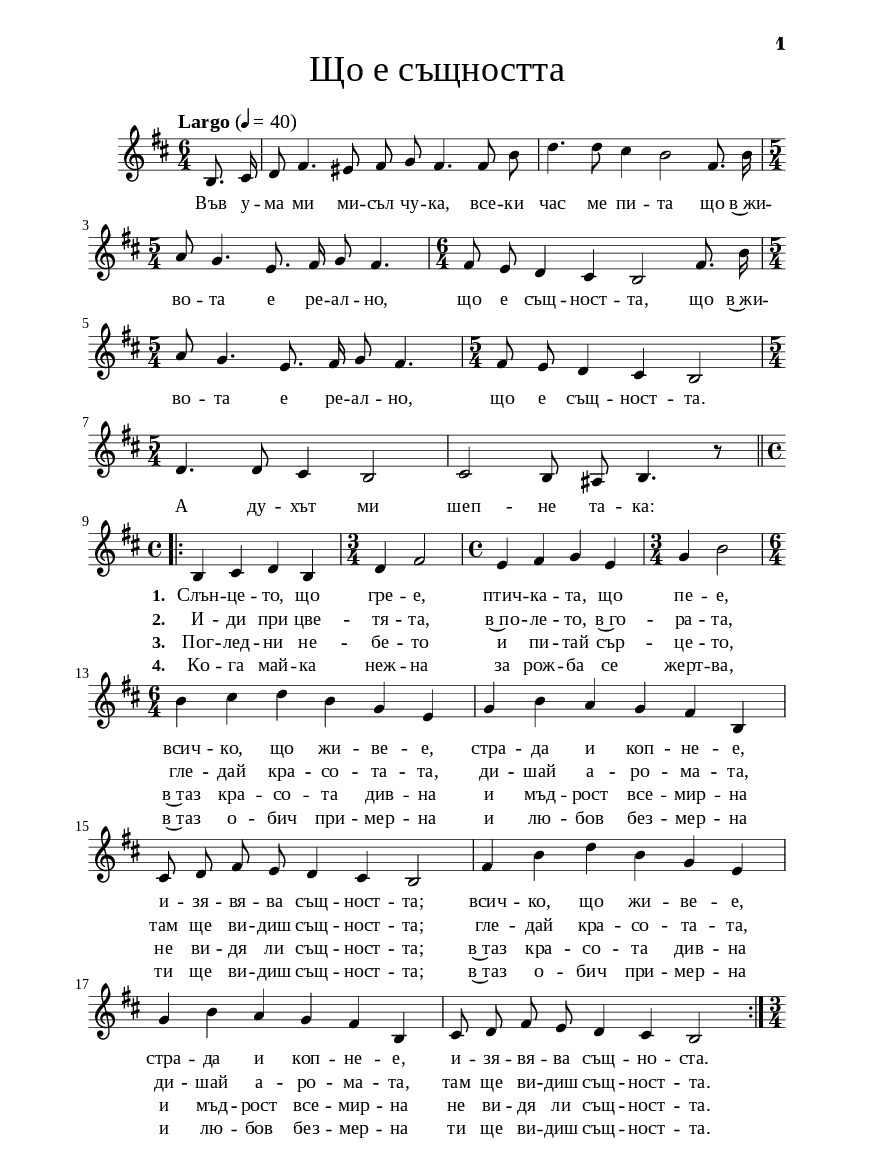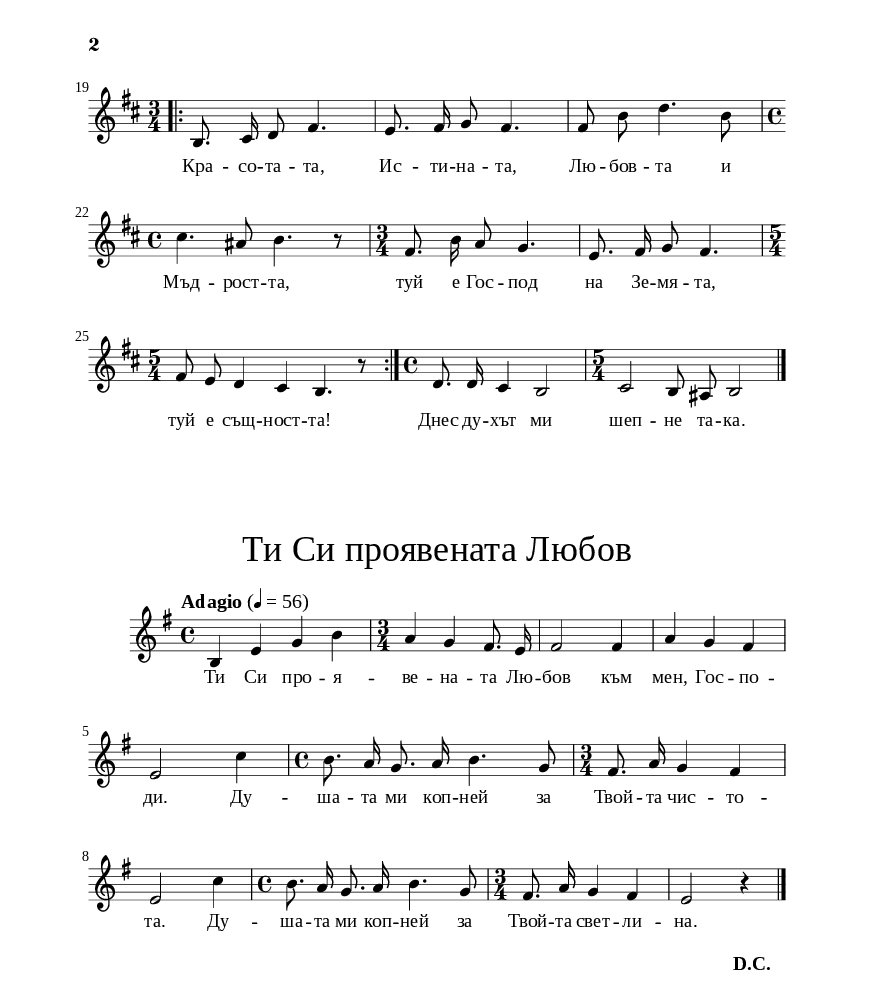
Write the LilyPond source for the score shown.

\version "2.24.4"

% include paper part and global functions
\include "include/globals.ily"

\bookpart {
  \label #'ref068
  \tocItem \markup "Що е същността"
\paper {
  print-all-headers = ##t
  print-page-number = ##t
  print-first-page-number = ##t


  % put page numbers on the top and change the font style.
  oddHeaderMarkup = \markup
  \fill-line {
    ""
    \unless \on-first-page-of-part \fromproperty #'header:instrument
    \if \should-print-page-number \abs-fontsize #7 { \number \fromproperty #'page:page-number-string }
  }
  %% evenHeaderMarkup would inherit the value of
  %% oddHeaderMarkup if it were not defined here
  evenHeaderMarkup = \markup
  \fill-line {
    \if \should-print-page-number \abs-fontsize #7 { \number \fromproperty #'page:page-number-string }
    \unless \on-first-page-of-part \fromproperty #'header:instrument
    ""
  }

  oddFooterMarkup = \markup ""

  evenFooterMarkup = ""
  left-margin = 1.5\cm
  right-margin = 1.5\cm
  top-margin = 1\cm
  bottom-margin = 1.2\cm
  ragged-bottom = ##t % do not spread the staves to fill the whole vertical space
  top-markup-spacing.basic-distance = 0\mm % margin between page number and system for the first page
  top-system-spacing.basic-distance = 10\mm % margin between page number and system for the other pages

  % change distance between staves
  system-system-spacing =
  #'((basic-distance . 16)
     (minimum-distance . 6)
     (padding . 3)
     (stretchability . 12))
}

\header {
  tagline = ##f
}

  \score {
  \layout {
  indent = 0.5\cm % remove first line indentation
  ragged-last = ##f % do spread last line to fill the whole space
  \override Staff.BarLine.thick-thickness = #4 %make the end and repeat bars thiner
  \override Score.VoltaBracket.font-size = #-1.7 % make the repeat number fontsize smaller
  
  \context {
    \Score
    \override MetronomeMark.font-size = #1.4 % increase the tempo fontsize
    \override TupletNumber.font-size = #0.4 % increase the triol number
  } % context

  \context {
    % change staff size
    \Staff
    \override StaffSymbol.thickness = #0.5
    \override BarLine.hair-thickness = #1
  }
    \context {
    % adjust space between staff and lyrics and between the two lyric lines l
    \Lyrics
    \override LyricHyphen.minimum-length = #0.5 %force a hyphen
    \override LyricHyphen.minimum-distance = #1 %force a hyphen
    %\override StanzaNumber.font-series = #'normal % make stanza number font normal
        \override VerticalAxisGroup.nonstaff-relatedstaff-spacing = #'(
                                                                    (basic-distance . 4.5)
                                                                    (padding . 1.5)
                                                                    )
    \override VerticalAxisGroup.nonstaff-nonstaff-spacing = #'((minimum-distance . 3))
    includeGraceNotes = ##t
  }
}

    \new Voice \absolute {
      \clef treble
      \key b \minor
      \time 6/4
      \tempoFunc "Largo" 4 "40"
      \partial 4
      \autoBeamOff

      b8. cis'16| d'8 fis'4. eis'8 fis'8 g'8 fis'4. fis'8 b'8| d''4. d''8 cis''4 b'2 fis'8. b'16 | \break

      \time 5/4  a'8 g'4. e'8. fis'16 g'8 fis'4. | \time 6/4 fis'8 e'8 d'4 cis'4 b2 fis'8. b'16 \time 5/4 | \break

      \time 5/4  a'8 g'4. e'8. fis'16 g'8 fis'4. | \time 5/4 fis'8 e'8 d'4 cis'4 b2 | \break

      \time 5/4 d'4. d'8 cis'4 b2 | cis'2 b8 ais8 b4. r8 | \break

      \bar ".|:-||"

      \time 4/4 b4 cis'4 d'4 b4 | \time 3/4 d'4 fis'2 | \time 4/4 e'4 fis' g' e' | \time 3/4 g'4 b'2  \break


      \time 6/4 b'4 cis''4 d'' b' g' e' | g' b' a' g' fis' b | \break

      cis'8 d' fis' e' d'4 cis' b2 | fis'4 b' d'' b' g' e' |\break

      g'4 b'4 a'4 g'4 fis'4 b |  cis'8 d' fis' e' d'4 cis'4 b2 | \break



      \time 3/4


      \bar ":|.|:"  b8. cis'16 d'8 fis'4. | e'8. fis'16 g'8 fis'4. | fis'8 b'8 d''4. b'8| \break

      \time 4/4 cis''4. ais'8 b'4. r8 | \time 3/4 fis'8. b'16 a'8 g'4. | e'8. fis'16 g'8 fis'4. | \break

      \time 5/4	fis'8 e' d'4 cis' b4. r8 \bar ":|." | \time 4/4 d'8. d'16 cis'4 b2 | \time 5/4 cis'2 b8 ais8 b2 |  \bar "|." \break


    }

    \addlyrics {
      Във у -- ма ми ми -- съл чу -- ка, все -- ки час ме пи -- та
      що в~жи -- во -- та е ре -- ал -- но, що е същ -- ност -- та,
      що в~жи -- во -- та е ре -- ал -- но, що е същ -- ност -- та.
      А ду -- хът ми шеп  -- не та  -- ка:

      \set stanza = "1. " Слън  -- це  -- то, що гре -- е, птич -- ка -- та, що пе -- е,

      всич -- ко, що жи -- ве -- е, стра -- да и коп -- не -- е,

      и -- зя -- вя -- ва  същ -- ност -- та;   всич -- ко, що жи -- ве -- е, стра -- да и коп -- не -- е,

      и -- зя -- вя -- ва същ -- но -- ста.

      Кра  -- со  -- та  -- та, Ис  -- ти  -- на  -- та, Лю -- бов  -- та и Мъд  -- рост  -- та,

      туй е Гос  -- под на Зе  -- мя  -- та, туй е същ  -- ност  -- та! Днес ду  -- хът ми шеп  -- не та  -- ка.
    }

    \addlyrics {
      " " " " " " " " " " " " " " " "

      " " " " " " " " " " " " " " " "

      " " " " " " " " " " " " " " " " " "

      " " " " " " " " " " " " " " " " " " " " " " " " " " " "

      " " " " " " " " " " " " " " " " " " \set stanza = "2. " И -- ди при цве -- тя -- та, в~по -- ле -- то, в~го -- ра -- та,
      гле -- дай кра -- со -- та -- та, ди -- шай а -- ро -- ма -- та, там ще ви -- диш същ -- ност  -- та;
      гле -- дай кра -- со -- та -- та, ди -- шай а -- ро -- ма -- та, там ще ви -- диш същ -- ност  -- та.

      " " " " " " " " " " " " " " " " " "

      " " " " " " " " " " " " " " " " " "
    }

    \addlyrics {
      " " " " " " " " " " " " " " " "

      " " " " " " " " " " " " " " " "

      " " " " " " " " " " " " " " " " " "

      " " " " " " " " " " " " " " " " " " " " " " " " " " " "

      " " " " " " " " " " " " " " " " " " \set stanza = "3. " Пог -- лед  -- ни не -- бе -- то и пи -- тай сър -- це -- то,
      в~таз кра -- со -- та див -- на и мъд -- рост все -- мир -- на не ви -- дя ли същ -- ност -- та;  в~таз кра -- со -- та див -- на и мъд -- рост все -- мир -- на не ви -- дя ли същ -- ност -- та.

      " " " " " " " " " " " " " " " " " "

      " " " " " " " " " " " " " " " " " "
    }

    \addlyrics {
      " " " " " " " " " " " " " " " "

      " " " " " " " " " " " " " " " "

      " " " " " " " " " " " " " " " " " "

      " " " " " " " " " " " " " " " " " " " " " " " " " " " "

      " " " " " " " " " " " " " " " " " "     \set stanza = "4. " Кo --  га май -- ка неж -- на за рож -- ба се жерт -- ва,
      в~таз о -- бич при -- мер -- на и лю -- бов без -- мер -- на
      ти ще ви -- диш същ -- ност -- та;
      в~таз о -- бич при -- мер -- на и лю -- бов без -- мер -- на
      ти ще ви -- диш същ -- ност -- та.

      " " " " " " " " " " " " " " " " " "

      " " " " " " " " " " " " " " " " " "
    }

    \header {
      title = \titleFunc #'ref_desc_23 "Що е същността" "Što e săštnostta"
    }

    \midi{}

  } % score

  \markup \vspace #4


  \label #'ref055_2
  \tocItem \markup "Ти Си проявената Любов"
  \include "include/bookpart-paper.ily"
  \score {
    \include "include/score-layout.ily"

    \new Voice \absolute  {
      \clef treble
      \key e \minor
      \time 4/4
      \tempoFunc "Adagio" 4 "56"
      \autoBeamOff
      b4 e' g' b' | \time 3/4  a'4 g' fis'8. e'16 |
      fis'2 fis'4 |

      a'4 g' fis' \break |

      e'2 c''4 |

      \time 4/4  b'8. a'16 g'8. a'16 b'4. g'8   |
      \time 3/4  fis'8. a'16 g'4 fis' \break|  e'2 c''4   |

      \time 4/4  b'8. a'16 g'8. a'16 b'4. g'8 | \time 3/4  fis'8. a'16 g'4 fis' | e'2 r4 \bar "|."
    }

    \addlyrics {
      Ти Си про -- я -- ве -- на -- та Лю -- бов към мен, Гос -- по --
      ди. Ду -- ша -- та ми коп -- ней за Твой -- та чис -- то --
      та. Ду -- ша -- та ми коп -- ней за Твой -- та свет -- ли -- на.
    }

    \header {
      title = \titleFunc #'ref_desc_21 "Ти Си проявената Любов" "Ti Si projavenata Ljubov"
    }

    \midi{}

  } % score
  \markup \dc-one "D.C."

} % bookpart
